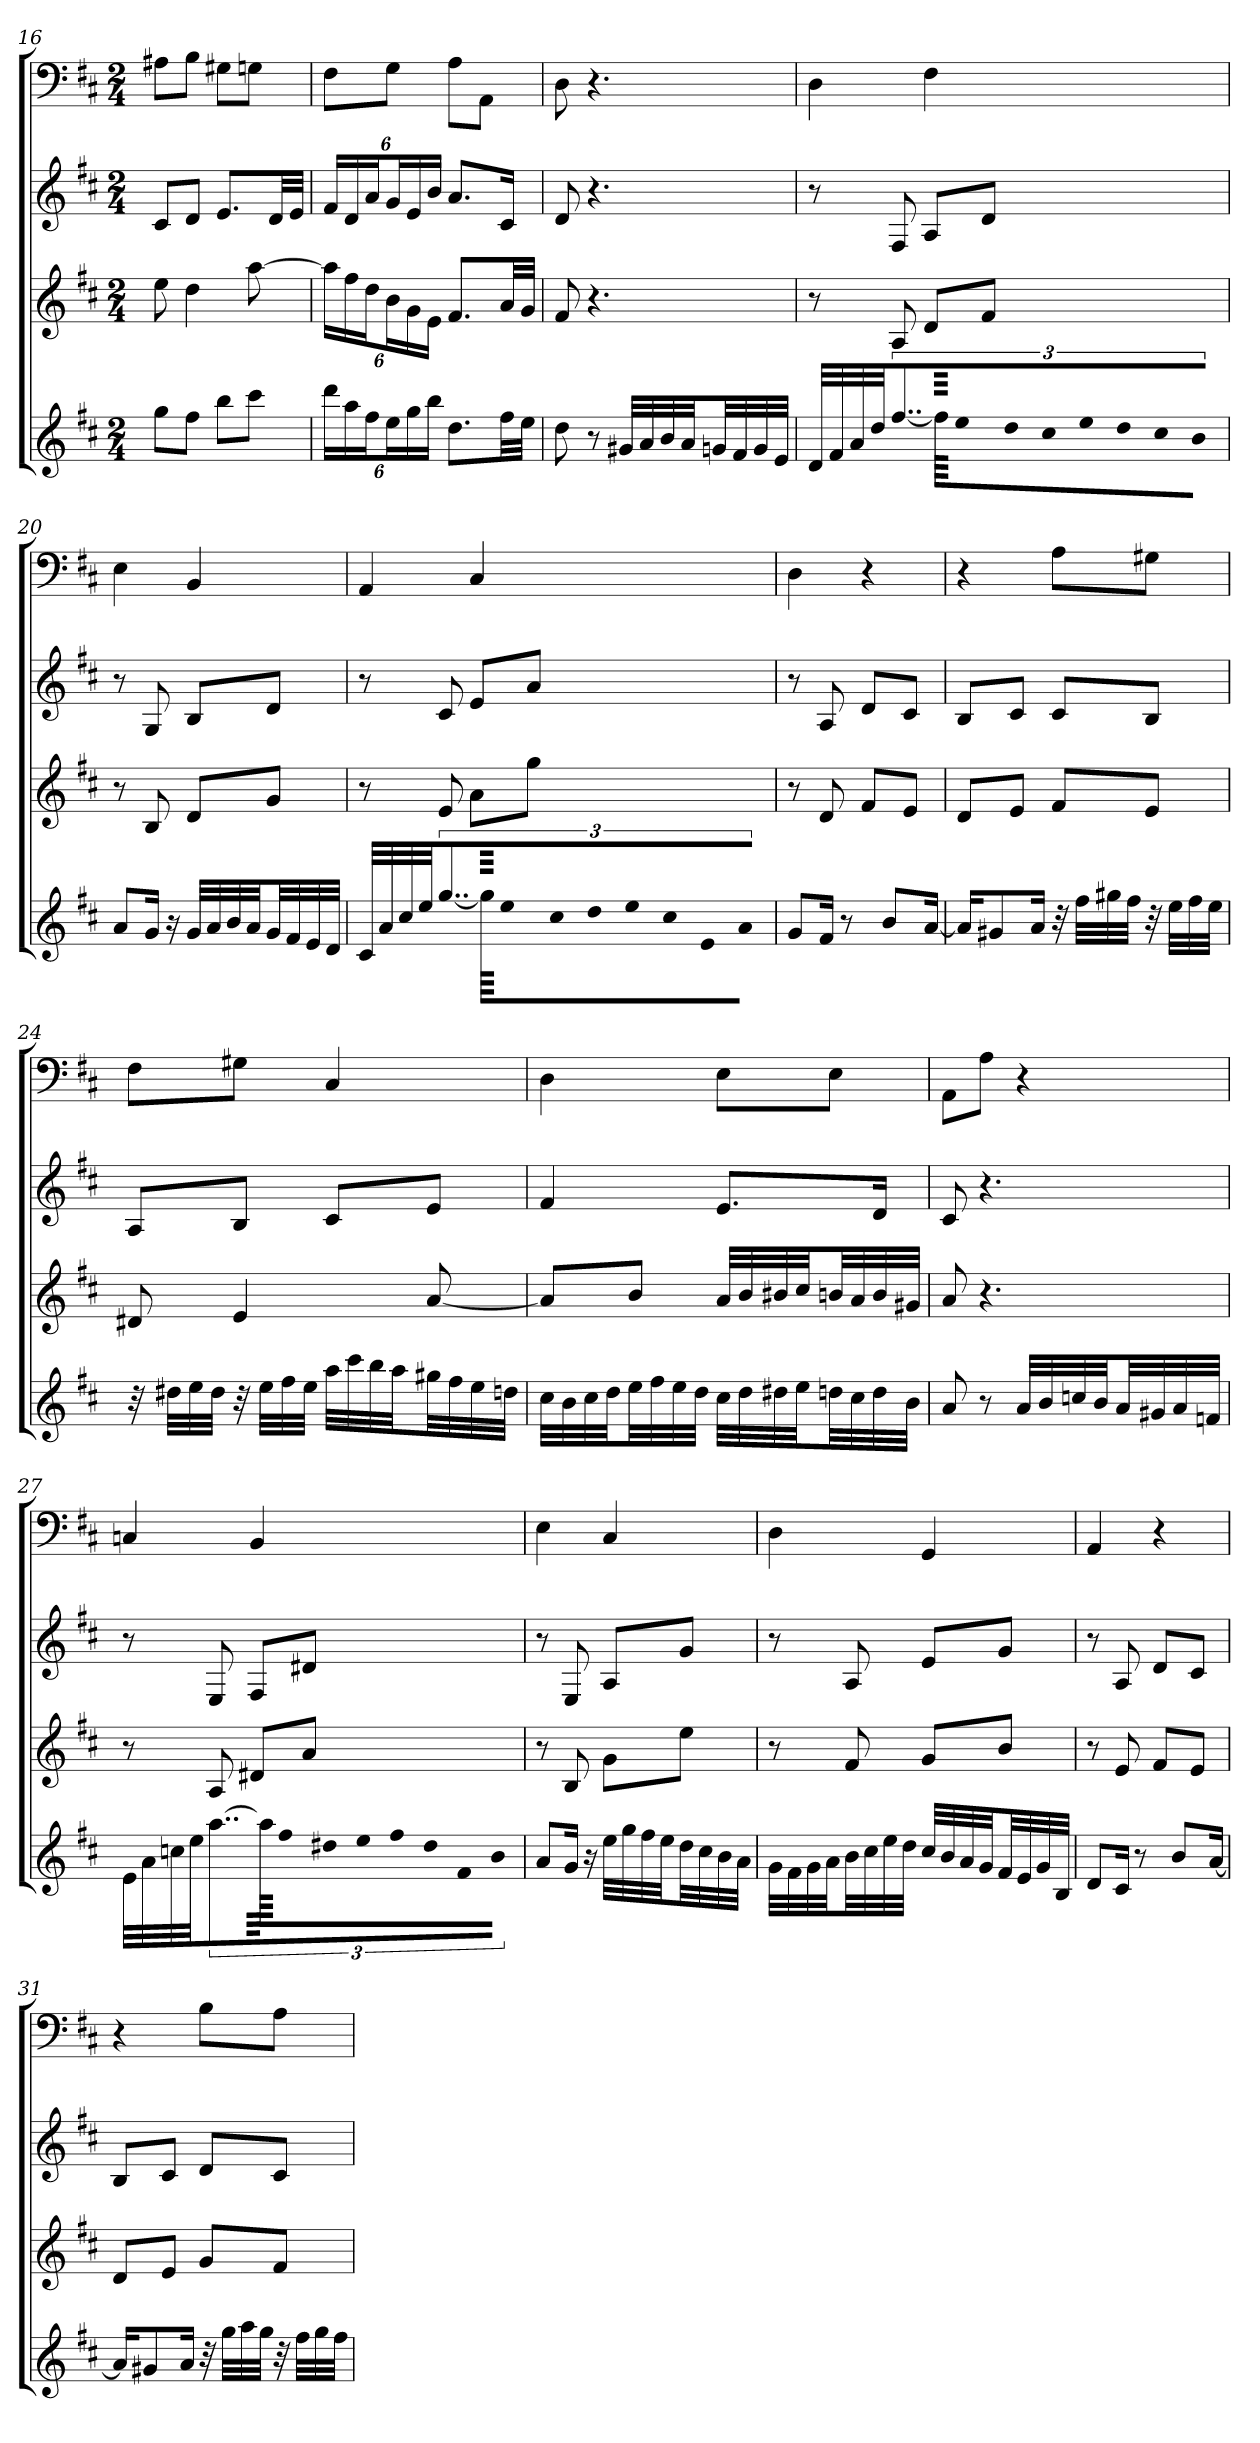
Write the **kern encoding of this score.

**kern	**kern	**kern	**kern
*part4	*part3	*part2	*part1
*staff4	*staff3	*staff2	*staff1
*k[f#c#]	*k[f#c#]	*k[f#c#]	*k[f#c#]
*D:	*D:	*D:	*D:
*M2/4	*M2/4	*M2/4	*M2/4
=16	=16	=16	=16
8ggL	8ee	8c#L	8A#XL
8ff#J	4dd	8dJ	8BJ
8bbL	.	8.eL	8G#XL
8ccc#J	[8aa	.	8GnJ
.	.	32dLL	.
.	.	32eJJJ	.
=17	=17	=17	=17
24dddLL	24aaLL]	24f#LL	8F#L
24aa	24ff#	24d	.
24ff#J	24ddJ	24aJ	.
24eeL	24bL	24gL	8GJ
24gg	24g	24e	.
24bbJJ	24eJJ	24bJJ	.
8.ddL	8.f#L	8.aL	8AL
.	.	.	8AAJ
32ff#LL	32aLL	16c#Jk	.
32eeJJJ	32gJJJ	.	.
=18	=18	=18	=18
8dd	8f#	8d	8D
8r	4.r	4.r	4.r
32g#XLLL	.	.	.
32a	.	.	.
32b	.	.	.
32aJJ	.	.	.
32gnLL	.	.	.
32f#	.	.	.
32g	.	.	.
32eJJJ	.	.	.
=19	=19	=19	=19
32dLLL	8r	8r	4D
32f#	.	.	.
32a	.	.	.
32ddJJ	.	.	.
[12..ff#J	8A	8F#	.
.	8dL	8AL	4F#
96ff#KLLL]	.	.	.
32ee	.	.	.
32dd	.	.	.
32cc#JJ	.	.	.
32eeLL	8f#J	8dJ	.
32dd	.	.	.
32cc#	.	.	.
32bJJJ	.	.	.
=20	=20	=20	=20
8aL	8r	8r	4E
16gJk	8B	8G	.
16r	.	.	.
32gLLL	8dL	8BL	4BB
32a	.	.	.
32b	.	.	.
32aJJ	.	.	.
32gLL	8gJ	8dJ	.
32f#	.	.	.
32e	.	.	.
32dJJJ	.	.	.
=21	=21	=21	=21
32c#LLL	8r	8r	4AA
32a	.	.	.
32cc#	.	.	.
32eeJJ	.	.	.
[12..ggJ	8e	8c#	.
.	8aL	8eL	4C#
96ggKLLL]	.	.	.
32ee	.	.	.
32cc#	.	.	.
32ddJJ	.	.	.
32eeLL	8ggJ	8aJ	.
32cc#	.	.	.
32e	.	.	.
32aJJJ	.	.	.
=22	=22	=22	=22
8gL	8r	8r	4D
16f#Jk	8d	8A	.
8r	.	.	.
.	8f#L	8dL	4r
8bL	.	.	.
.	8eJ	8c#J	.
[16aJk	.	.	.
=23	=23	=23	=23
16aKL]	8dL	8BL	4r
8g#X	.	.	.
.	8eJ	8c#J	.
16aJk	.	.	.
32r	8f#L	8c#L	8AL
32ff#LLL	.	.	.
32gg#X	.	.	.
32ff#JJJ	.	.	.
32r	8eJ	8BJ	8G#XJ
32eeLLL	.	.	.
32ff#	.	.	.
32eeJJJ	.	.	.
=24	=24	=24	=24
32r	8d#X	8AL	8F#L
32dd#XLLL	.	.	.
32ee	.	.	.
32dd#JJJ	.	.	.
32r	4e	8BJ	8G#XJ
32eeLLL	.	.	.
32ff#	.	.	.
32eeJJJ	.	.	.
32aaLLL	.	8c#L	4C#
32ccc#	.	.	.
32bb	.	.	.
32aaJJ	.	.	.
32gg#XLL	[8a	8eJ	.
32ff#	.	.	.
32ee	.	.	.
32ddnJJJ	.	.	.
=25	=25	=25	=25
32cc#LLL	8aL]	4f#	4D
32b	.	.	.
32cc#	.	.	.
32ddJJ	.	.	.
32eeLL	8bJ	.	.
32ff#	.	.	.
32ee	.	.	.
32ddJJJ	.	.	.
32cc#LLL	32aLLL	8.eL	8EL
32dd	32b	.	.
32dd#X	32b#X	.	.
32eeJJ	32cc#JJ	.	.
32ddnLL	32bnLL	.	8EJ
32cc#	32a	.	.
32dd	32b	16dJk	.
32bJJJ	32g#XJJJ	.	.
=26	=26	=26	=26
8a	8a	8c#	8AAL
8r	4.r	4.r	8AJ
32aLLL	.	.	4r
32b	.	.	.
32ccn	.	.	.
32bJJ	.	.	.
32aLL	.	.	.
32g#X	.	.	.
32a	.	.	.
32fnJJJ	.	.	.
=27	=27	=27	=27
32eLLL	8r	8r	4Cn
32a	.	.	.
32ccn	.	.	.
32eeJJ	.	.	.
[12..aaJ	8A	8E	.
.	8d#XL	8F#L	4BB
96aaKLLL]	.	.	.
32ff#	.	.	.
32dd#X	.	.	.
32eeJJ	.	.	.
32ff#LL	8aJ	8d#XJ	.
32dd#	.	.	.
32f#	.	.	.
32bJJJ	.	.	.
=28	=28	=28	=28
8aL	8r	8r	4E
16gJk	8B	8E	.
16r	.	.	.
32eeLLL	8gL	8AL	4C#
32gg	.	.	.
32ff#	.	.	.
32eeJJ	.	.	.
32ddLL	8eeJ	8gJ	.
32cc#	.	.	.
32b	.	.	.
32aJJJ	.	.	.
=29	=29	=29	=29
32gLLL	8r	8r	4D
32f#	.	.	.
32g	.	.	.
32aJJ	.	.	.
32bLL	8f#	8A	.
32cc#	.	.	.
32ee	.	.	.
32ddJJJ	.	.	.
32cc#LLL	8gL	8eL	4GG
32b	.	.	.
32a	.	.	.
32gJJ	.	.	.
32f#LL	8bJ	8gJ	.
32e	.	.	.
32g	.	.	.
32BJJJ	.	.	.
=30	=30	=30	=30
8dL	8r	8r	4AA
16c#Jk	8e	8A	.
8r	.	.	.
.	8f#L	8dL	4r
8bL	.	.	.
.	8eJ	8c#J	.
[16aJk	.	.	.
=31	=31	=31	=31
16aKL]	8dL	8BL	4r
8g#X	.	.	.
.	8eJ	8c#J	.
16aJk	.	.	.
32r	8gL	8dL	8BL
32ggLLL	.	.	.
32aa	.	.	.
32ggJJJ	.	.	.
32r	8f#J	8c#J	8AJ
32ff#LLL	.	.	.
32gg	.	.	.
32ff#JJJ	.	.	.
=	=	=	=
*-	*-	*-	*-
